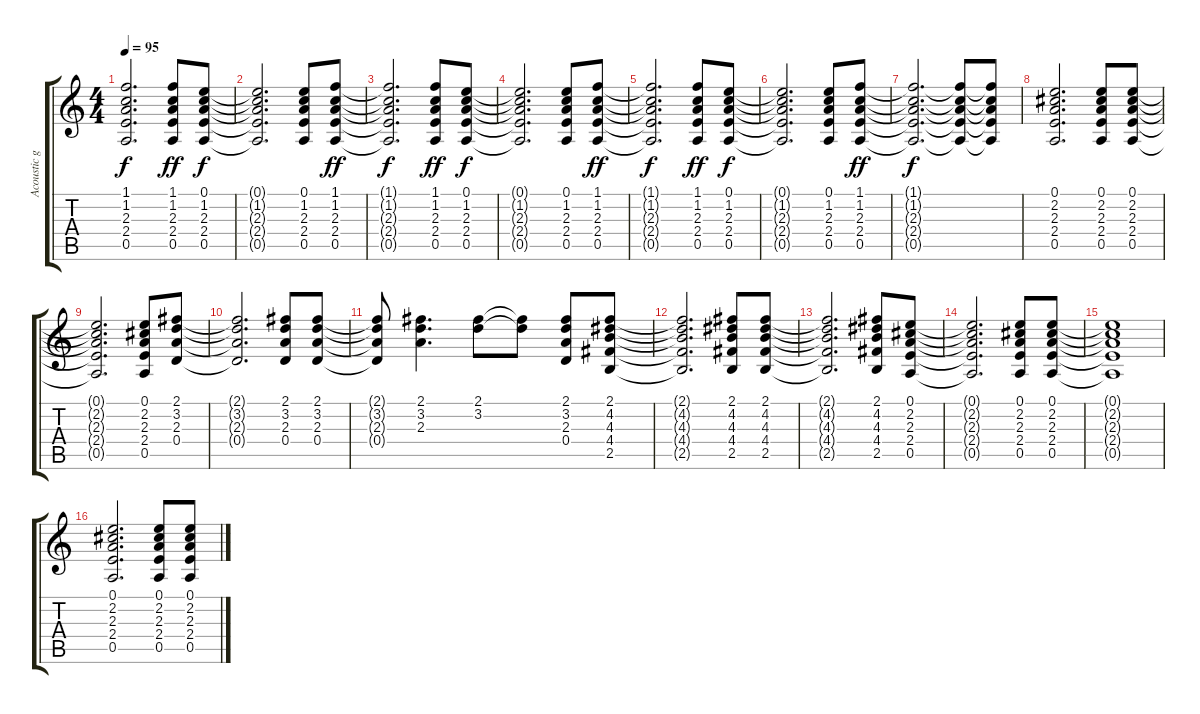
\track ("Acoustic guitar" "Acoustic g") {instrument acousticguitarsteel}
\staff {score tabs}
\tuning (E4 B3 G3 D3 A2 E2) {hide}
\ts (4 4)
\tempo 95
\clef g2
\ks c
(1.1{t} 1.2{t} 2.3{t} 2.4{t} 0.5{t}).2{d dy f} (1.1 1.2 2.3 2.4 0.5).8{dy ff} (0.1 1.2 2.3 2.4 0.5).8{dy f} |
(0.1{t} 1.2{t} 2.3{t} 2.4{t} 0.5{t}).2{d} (0.1 1.2 2.3 2.4 0.5).8 (1.1 1.2 2.3 2.4 0.5).8{dy ff} |
(1.1{t} 1.2{t} 2.3{t} 2.4{t} 0.5{t}).2{d dy f} (1.1 1.2 2.3 2.4 0.5).8{dy ff} (0.1 1.2 2.3 2.4 0.5).8{dy f} |
(0.1{t} 1.2{t} 2.3{t} 2.4{t} 0.5{t}).2{d} (0.1 1.2 2.3 2.4 0.5).8 (1.1 1.2 2.3 2.4 0.5).8{dy ff} |
(1.1{t} 1.2{t} 2.3{t} 2.4{t} 0.5{t}).2{d dy f} (1.1 1.2 2.3 2.4 0.5).8{dy ff} (0.1 1.2 2.3 2.4 0.5).8{dy f} |
(0.1{t} 1.2{t} 2.3{t} 2.4{t} 0.5{t}).2{d} (0.1 1.2 2.3 2.4 0.5).8 (1.1 1.2 2.3 2.4 0.5).8{dy ff} |
(1.1{t} 1.2{t} 2.3{t} 2.4{t} 0.5{t}).2{d dy f} (1.1{t} 1.2{t} 2.3{t} 2.4{t} 0.5{t}).8 (1.1{t} 1.2{t} 2.3{t} 2.4{t} 0.5{t}).8 |
(0.1 2.2 2.3 2.4 0.5).2{d} (0.1 2.2 2.3 2.4 0.5).8 (0.1 2.2 2.3 2.4 0.5).8 |
(0.1{t} 2.2{t} 2.3{t} 2.4{t} 0.5{t}).2{d} (0.1 2.2 2.3 2.4 0.5).8 (2.1 3.2 2.3 0.4).8 |
(2.1{t} 3.2{t} 2.3{t} 0.4{t}).2{d} (2.1 3.2 2.3 0.4).8 (2.1 3.2 2.3 0.4).8 |
(2.1{t} 3.2{t} 2.3{t} 0.4{t}).8 (2.1 3.2 2.3).4{d} (2.1 3.2).8 (2.1{t} 3.2{t}).8 (2.1 3.2 2.3 0.4).8 (2.1 4.2 4.3 4.4 2.5).8 |
(2.1{t} 4.2{t} 4.3{t} 4.4{t} 2.5{t}).2{d} (2.1 4.2 4.3 4.4 2.5).8 (2.1 4.2 4.3 4.4 2.5).8 |
(2.1{t} 4.2{t} 4.3{t} 4.4{t} 2.5{t}).2{d} (2.1 4.2 4.3 4.4 2.5).8 (0.1 2.2 2.3 2.4 0.5).8 |
(0.1{t} 2.2{t} 2.3{t} 2.4{t} 0.5{t}).2{d} (0.1 2.2 2.3 2.4 0.5).8 (0.1 2.2 2.3 2.4 0.5).8 |
(0.1{t} 2.2{t} 2.3{t} 2.4{t} 0.5{t}).1 |
(0.1 2.2 2.3 2.4 0.5).2{d} (0.1 2.2 2.3 2.4 0.5).8 (0.1 2.2 2.3 2.4 0.5).8
